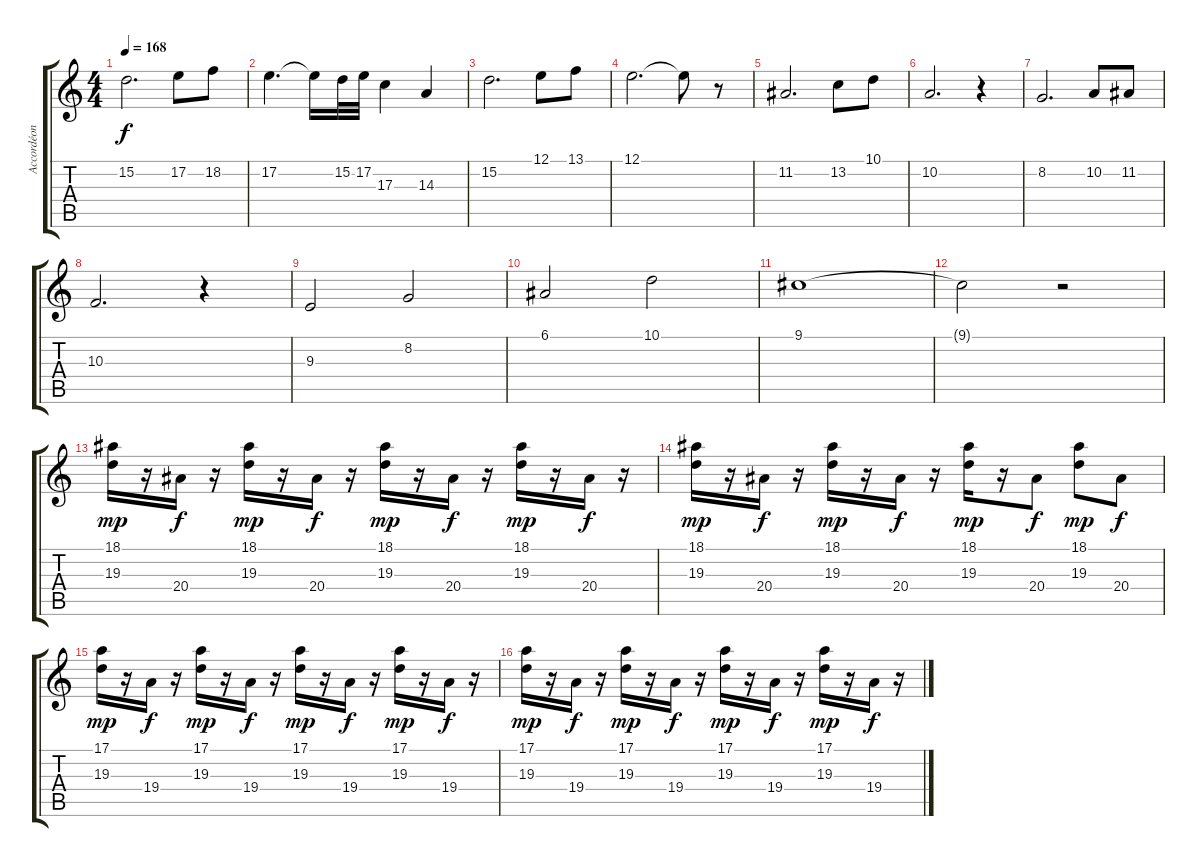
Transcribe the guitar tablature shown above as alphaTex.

\track ("Accordéon Leader" "Accordéon ") {instrument accordion}
\staff {score tabs}
\tuning (E4 B3 G3 D3 A2 E2) {hide}
\ts (4 4)
\tempo 168
\clef g2
\ks c
15.2.2{d dy f} 17.2.8 18.2.8 |
17.2.4{d} 17.2{t}.16 15.2.32 17.2.32 17.3.4 14.3.4 |
15.2.2{d} 12.1.8 13.1.8 |
12.1.2{d} 12.1{t}.8 r.8 |
11.2.2{d} 13.2.8 10.1.8 |
10.2.2{d} r.4 |
8.2.2{d} 10.2.8 11.2.8 |
10.3.2{d} r.4 |
9.3.2 8.2.2 |
6.1.2 10.1.2 |
9.1.1 |
9.1{t}.2 r.2 |
(18.1 19.3).16{dy mp} r.16 20.4.16{dy f} r.16 (18.1 19.3).16{dy mp} r.16 20.4.16{dy f} r.16 (18.1 19.3).16{dy mp} r.16 20.4.16{dy f} r.16 (18.1 19.3).16{dy mp} r.16 20.4.16{dy f} r.16 |
(18.1 19.3).16{dy mp} r.16 20.4.16{dy f} r.16 (18.1 19.3).16{dy mp} r.16 20.4.16{dy f} r.16 (18.1 19.3).16{dy mp} r.16 20.4.8{dy f} (18.1 19.3).8{dy mp} 20.4.8{dy f} |
(17.1 19.3).16{dy mp} r.16 19.4.16{dy f} r.16 (17.1 19.3).16{dy mp} r.16 19.4.16{dy f} r.16 (17.1 19.3).16{dy mp} r.16 19.4.16{dy f} r.16 (17.1 19.3).16{dy mp} r.16 19.4.16{dy f} r.16 |
(17.1 19.3).16{dy mp} r.16 19.4.16{dy f} r.16 (17.1 19.3).16{dy mp} r.16 19.4.16{dy f} r.16 (17.1 19.3).16{dy mp} r.16 19.4.16{dy f} r.16 (17.1 19.3).16{dy mp} r.16 19.4.16{dy f} r.16
